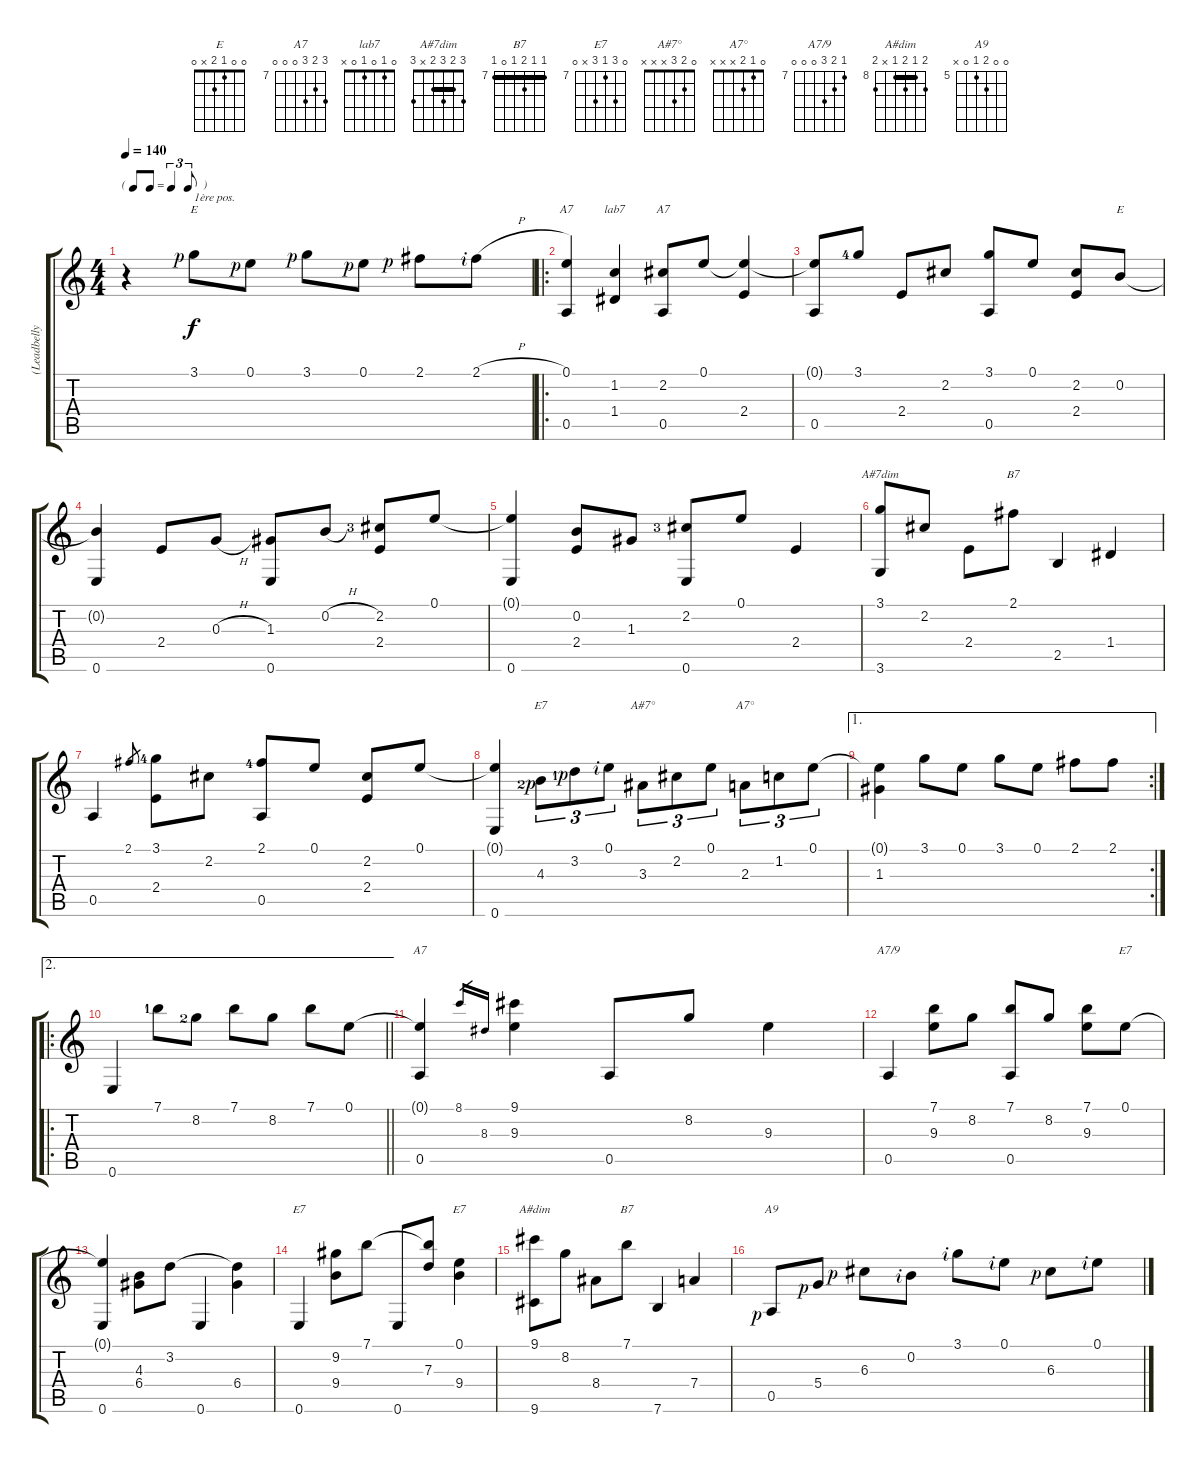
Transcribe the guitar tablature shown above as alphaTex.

\track ("(Leadbelly - arrgt Michel Lelong)" "(Leadbelly") {instrument acousticguitarnylon}
\staff {score tabs}
\tuning (E4 B3 G3 D3 A2 E2) {hide}
\chord ("E" x x x x x x)
\chord ("A7" 0 2 0 2 0 0)
\chord ("lab7" 0 1 0 1 0 x)
\chord ("A7" x x x x x x)
\chord ("E" 0 0 1 2 x 0)
\chord ("A#7dim" 3 2 3 2 x 3) {barre 2}
\chord ("B7" 2 0 2 1 2 x)
\chord ("E7" 0 3 4 x x x)
\chord ("A#7°" 0 2 3 x x x)
\chord ("A7°" 0 1 2 x x x)
\chord ("A7" 9 8 9 0 0 0) {firstfret 7}
\chord ("A7/9" 7 8 9 0 0 0) {firstfret 7}
\chord ("E7" 0 3 4 6 5 x) {firstfret 3}
\chord ("E7" 7 9 7 9 x 0) {firstfret 7 barre 7}
\chord ("E7" 0 9 7 9 x 0) {firstfret 7}
\chord ("A#dim" 9 8 9 8 x 9) {firstfret 8 barre 8}
\chord ("B7" 7 7 8 7 0 7) {firstfret 7 barre 7}
\chord ("A9" 0 0 6 5 0 x) {firstfret 5}
\ts (4 4)
\tf triplet8th
\tempo 140
\clef g2
\ks c
r.4{dy f instrument acousticguitarnylon} 3.1{rf 1}.8{ch "E" txt "1ère pos."} 0.1{rf 1}.8 3.1{rf 1}.8 0.1{rf 1}.8 2.1{rf 1}.8 2.1{h rf 2}.8 |
\ro
(0.1 0.5).4{ch "A7"} (1.2 1.4).4{ch "lab7"} (2.2 0.5).8{ch "A7"} 0.1.8 (0.1{t} 2.4).4 |
(0.1{t} 0.5).8 3.1{lf 5}.8 2.4.8 2.2.8 (3.1 0.5).8 0.1.8 (2.2 2.4).8 0.2.8{ch "E"} |
(0.2{t} 0.6).4 2.4.8 0.3{h}.8 (1.3 0.6).8 0.2{h}.8 (2.2{lf 4} 2.4).8 0.1.8 |
(0.1{t} 0.6).4 (0.2 2.4).8 1.3.8 (2.2{lf 4} 0.6).8 0.1.8 2.4.4 |
(3.1 3.6).8{ch "A#7dim"} 2.2.8 2.4.8 2.1.8{ch "B7"} 2.5.4 1.4.4 |
0.5.4 2.1.8{gr} (3.1{lf 5} 2.4).8 2.2.8 (2.1{lf 5} 0.5).8 0.1.8 (2.2 2.4).8 0.1.8 |
(0.1{t} 0.6).4 4.3{lf 3 rf 1}.8{tu (3 2) ch "E7"} 3.2{lf 2 rf 1}.8{tu (3 2)} 0.1{rf 2}.8{tu (3 2)} 3.3.8{tu (3 2) ch "A#7°"} 2.2.8{tu (3 2)} 0.1.8{tu (3 2)} 2.3.8{tu (3 2) ch "A7°"} 1.2.8{tu (3 2)} 0.1.8{tu (3 2)} |
\ae 1
\rc 2
(0.1{t} 1.3).4 3.1.8 0.1.8 3.1.8 0.1.8 2.1.8 2.1.8 |
\ae 2
\ro
\barLineRight lightlight
0.6.4 7.1{lf 2}.8 8.2{lf 3}.8 7.1.8 8.2.8 7.1.8 0.1.8 |
(0.1{t} 0.5).4{ch "A7"} 8.1.16{gr} 8.3.16{gr} (9.1 9.3).4 0.5.8 8.2.8 9.3.4 |
0.5.4{ch "A7/9"} (7.1 9.3).8 8.2.8 (7.1 0.5).8 8.2.8 (7.1 9.3).8 0.1.8{ch "E7"} |
(0.1{t} 0.6).4 (4.3 6.4).8 3.2.8 0.6.4 (3.2{t} 6.4).4 |
0.6.4{ch "E7"} (9.2 9.4).8 7.1.8 0.6.8 (7.1{t} 7.3).8 (0.1 9.4).4{ch "E7"} |
(9.1 9.6).8{ch "A#dim"} 8.2.8 8.4.8 7.1.8{ch "B7"} 7.6.4 7.4.4 |
0.5{rf 1}.8{ch "A9"} 5.4{rf 1}.8 6.3{rf 1}.8 0.2{rf 2}.8 3.1{rf 2}.8 0.1{rf 2}.8 6.3{rf 1}.8 0.1{rf 2}.8
